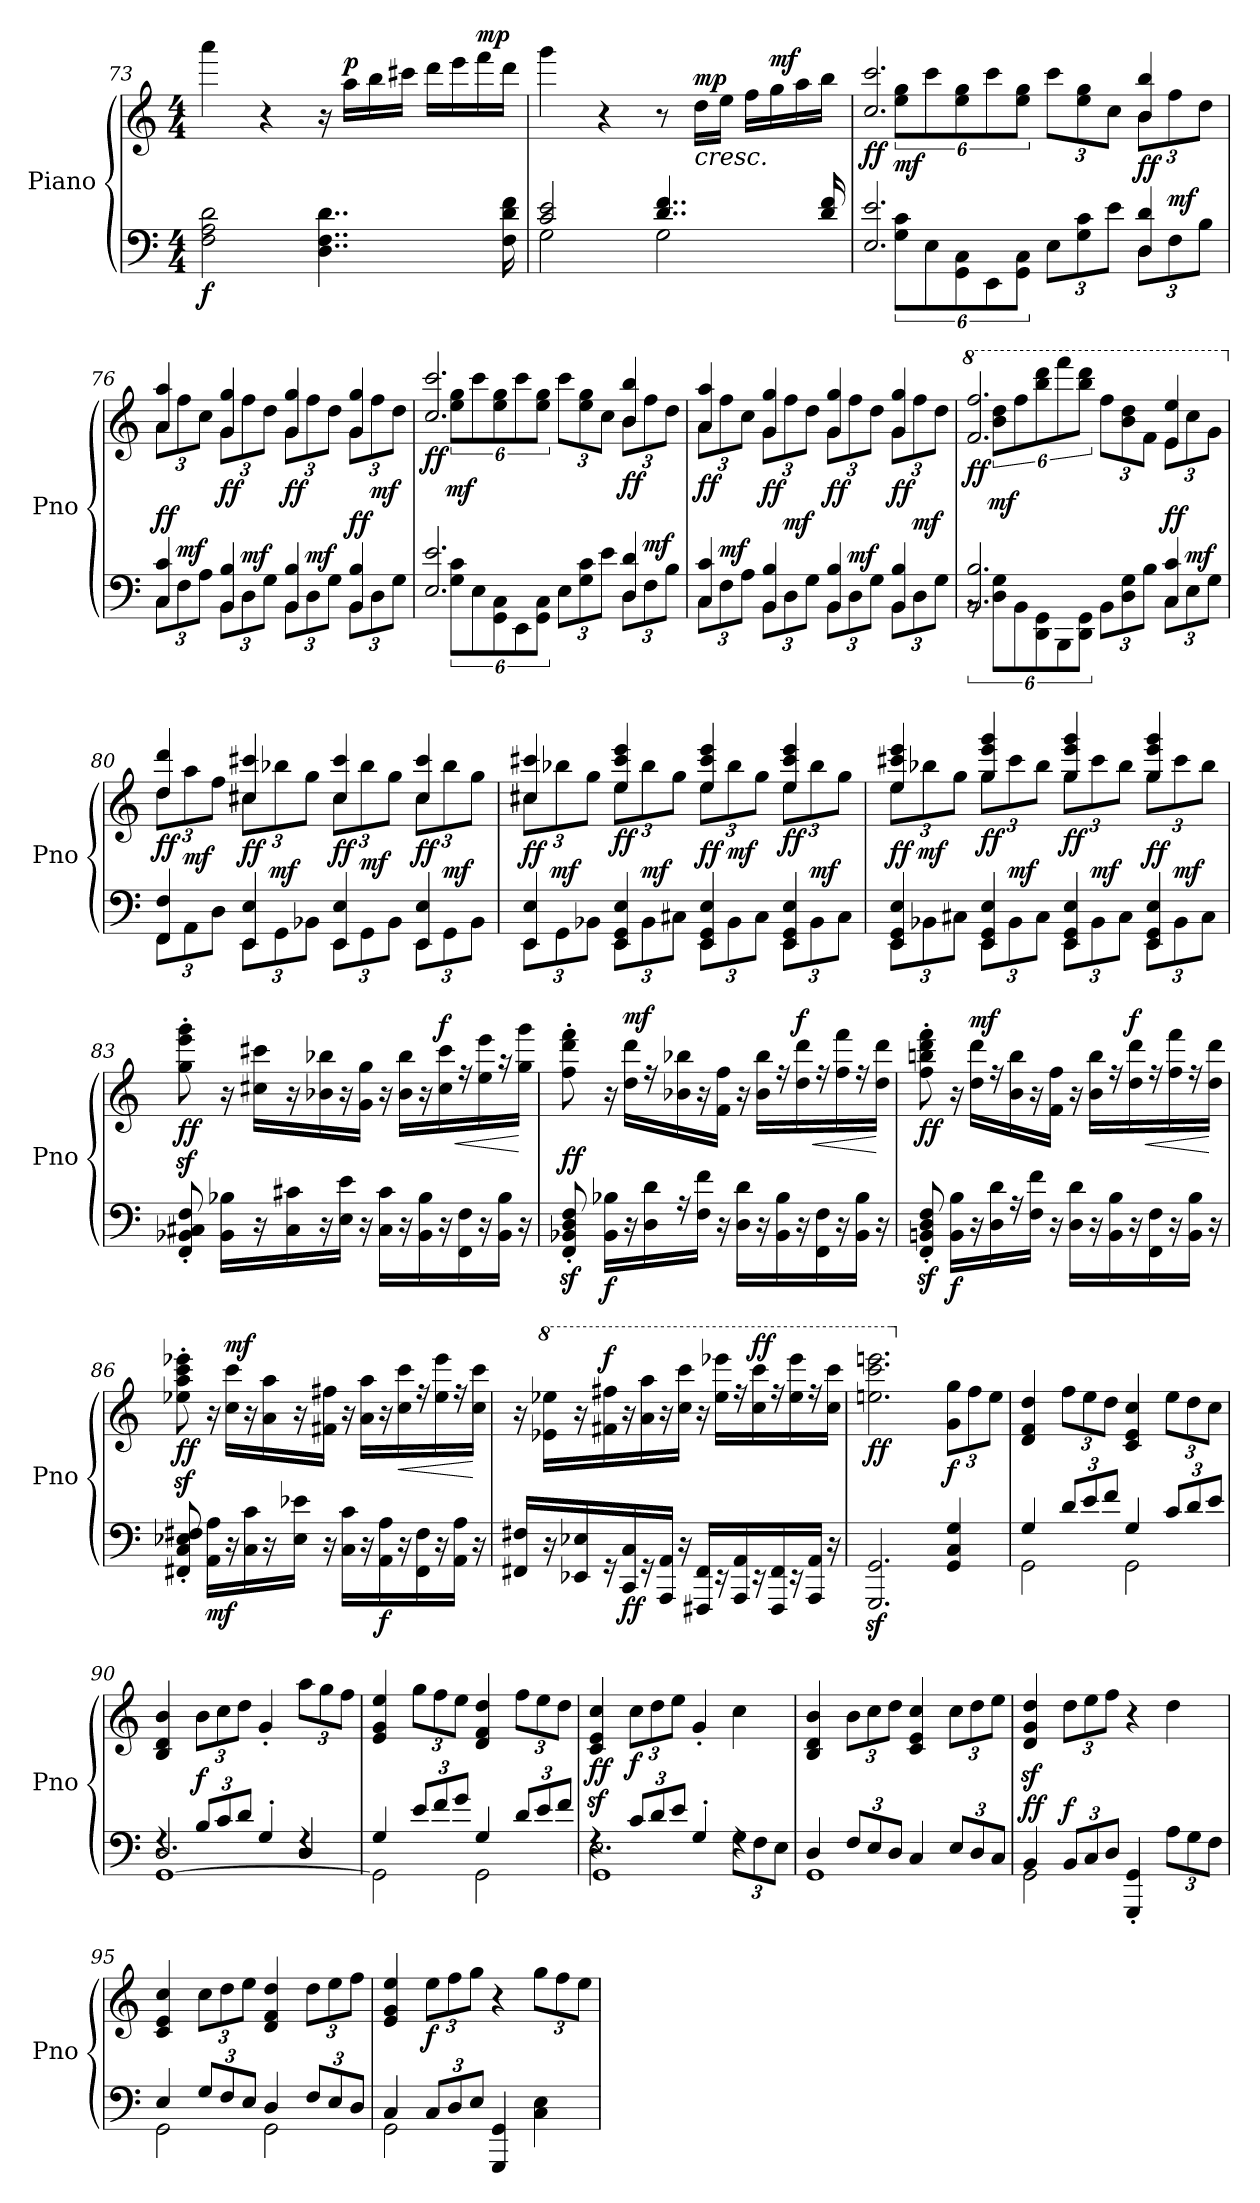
**kern	**kern	**dynam
*part1	*part1	*part1
*staff2	*staff1	*staff1/2
*I"Piano	*	*
*I'Pno	*	*
*clefF4	*clefG2	*
*k[]	*k[]	*
*M4/4	*M4/4	*
=73	=73	=73
!	!	!LO:DY:b=2
2F\ 2A\ 2d\	4aaa\	f
.	4r	.
4..D\ 4..F\ 4..d\	16r	.
!	!	!LO:DY:a
.	16aa\LL	p
.	16bb\	.
.	16ccc#X\JJ	.
.	16ddd\LL	.
.	16eee\	.
!	!	!LO:DY:a
.	16fff\	mp
16F\ 16d\ 16f\	16ddd\JJ	.
=74	=74	=74
*^	*	*
2c/ 2e/	2G\	4ggg\	.
.	.	4r	.
4..d/ 4..f/	2G\	8r	.
!	!	!	!LO:HP:b
!	!	!	!LO:DY:n=1:a
.	.	16dd\LL	< mp
.	.	16ee\JJ	.
.	.	16ff\LL	.
!	!	!	!LO:DY:n=2:a
.	.	16gg\	mf
.	.	16aa\	.
16d/ 16f/	.	16bb\JJ	[
!!LO:LB:g=z
=75	=75	=75	=75
*	*	*^	*
!	!	!	!	!LO:DY:b
2.E/ 2.e/	12rFyy	2.cc/ 2.ccc/	12ryy	ff
!	!	!	!	!LO:DY:b
.	12G\ 12c\L	.	12ee\ 12gg\L	mf
.	12E\	.	12ccc\	.
*	*	*8va	*	*
.	12GG\ 12C\	.	12eee\ 12ggg\	.
.	12EE\	.	12cccc\	.
.	12GG\ 12C\J	.	12eee\ 12ggg\J	.
*	*	*X8va	*	*
.	12E\L	.	12ccc\L	.
.	12G\ 12c\	.	12ee\ 12gg\	.
.	12e\J	.	12cc\J	.
*	*Xbrackettup	*	*Xbrackettup	*
!	!	!	!	!LO:DY:b
4D/ 4d/	12D\L	4b/ 4bb/	12b\L	ff
!	!	!	!	!LO:DY:a=2
.	12F\	.	12ff\	mf
.	12B\J	.	12dd\J	.
=76	=76	=76	=76	=76
!	!	!	!	!LO:DY:a=2
4C/ 4c/	12C\L	4a/ 4aa/	12a\L	ff
!	!	!	!	!LO:DY:a=2
.	12F\	.	12ff\	mf
.	12A\J	.	12cc\J	.
!	!	!	!	!LO:DY:b
4BB/ 4B/	12BB\L	4g/ 4gg/	12g\L	ff
!	!	!	!	!LO:DY:a=2
.	12D\	.	12ff\	mf
.	12G\J	.	12dd\J	.
!	!	!	!	!LO:DY:b
4BB/ 4B/	12BB\L	4g/ 4gg/	12g\L	ff
!	!	!	!	!LO:DY:a=2
.	12D\	.	12ff\	mf
.	12G\J	.	12dd\J	.
!	!	!	!	!LO:DY:a=2
4BB/ 4B/	12BB\L	4g/ 4gg/	12g\L	ff
!	!	!	!	!LO:DY:b
.	12D\	.	12ff\	mf
.	12G\J	.	12dd\J	.
=77	=77	=77	=77	=77
*	*brackettup	*	*brackettup	*
!	!	!	!	!LO:DY:b
2.E/ 2.e/	12rFyy	2.cc/ 2.ccc/	12ryy	ff
!	!	!	!	!LO:DY:b
.	12G\ 12c\L	.	12ee\ 12gg\L	mf
.	12E\	.	12ccc\	.
*	*	*8va	*	*
.	12GG\ 12C\	.	12eee\ 12ggg\	.
.	12EE\	.	12cccc\	.
.	12GG\ 12C\J	.	12eee\ 12ggg\J	.
*	*	*X8va	*	*
.	12E\L	.	12ccc\L	.
.	12G\ 12c\	.	12ee\ 12gg\	.
.	12e\J	.	12cc\J	.
*	*Xbrackettup	*	*Xbrackettup	*
!	!	!	!	!LO:DY:b
4D/ 4d/	12D\L	4b/ 4bb/	12b\L	ff
!	!	!	!	!LO:DY:a=2
.	12F\	.	12ff\	mf
.	12B\J	.	12dd\J	.
!!LO:LB:g=z	!!
=78	=78	=78	=78	=78
!	!	!	!	!LO:DY:b
4C/ 4c/	12C\L	4a/ 4aa/	12a\L	ff
!	!	!	!	!LO:DY:a=2
.	12F\	.	12ff\	mf
.	12A\J	.	12cc\J	.
!	!	!	!	!LO:DY:b
4BB/ 4B/	12BB\L	4g/ 4gg/	12g\L	ff
!	!	!	!	!LO:DY:b
.	12D\	.	12ff\	mf
.	12G\J	.	12dd\J	.
!	!	!	!	!LO:DY:b
4BB/ 4B/	12BB\L	4g/ 4gg/	12g\L	ff
!	!	!	!	!LO:DY:a=2
.	12D\	.	12ff\	mf
.	12G\J	.	12dd\J	.
!	!	!	!	!LO:DY:b
4BB/ 4B/	12BB\L	4g/ 4gg/	12g\L	ff
!	!	!	!	!LO:DY:b
.	12D\	.	12ff\	mf
.	12G\J	.	12dd\J	.
=79	=79	=79	=79	=79
*	*brackettup	*	*	*
*	*	*8va	*	*
*	*	*	*brackettup	*
!	!	!	!	!LO:DY:b
2.BB/ 2.B/	12rBB	2.ff/ 2.fff/	12rgyy	ff
!	!	!	!	!LO:DY:b
.	12D\ 12G\L	.	12bb\ 12ddd\L	mf
.	12BB\	.	12fff\	.
.	12DD\ 12GG\	.	12bbb\ 12dddd\	.
.	12BBB\	.	12ffff\	.
.	12DD\ 12GG\J	.	12bbb\ 12dddd\J	.
.	12BB\L	.	12fff\L	.
.	12D\ 12G\	.	12bb\ 12ddd\	.
.	12B\J	.	12ff\J	.
*	*Xbrackettup	*	*Xbrackettup	*
!	!	!	!	!LO:DY:a=2
4C/ 4c/	12C\L	4ee/ 4eee/	12ee\L	ff
!	!	!	!	!LO:DY:a=2
.	12E\	.	12ccc\	mf
.	12G\J	.	12gg\J	.
=80	=80	=80	=80	=80
*	*	*X8va	*	*
!	!	!	!	!LO:DY:b
4FF/ 4F/	12FF\L	4dd/ 4ddd/	12dd\L	ff
!	!	!	!	!LO:DY:b
.	12AA\	.	12aa\	mf
.	12D\J	.	12ff\J	.
!	!	!	!	!LO:DY:b
4EE/ 4E/	12EE\L	4cc#X/ 4ccc#X/	12cc#\L	ff
!	!	!	!	!LO:DY:a=2
.	12GG\	.	12bb-X\	mf
.	12BB-X\J	.	12gg\J	.
!	!	!	!	!LO:DY:b
4EE/ 4E/	12EE\L	4cc#/ 4ccc#/	12cc#\L	ff
!	!	!	!	!LO:DY:b
.	12GG\	.	12bb-\	mf
.	12BB-\J	.	12gg\J	.
!	!	!	!	!LO:DY:b
4EE/ 4E/	12EE\L	4cc#/ 4ccc#/	12cc#\L	ff
!	!	!	!	!LO:DY:a=2
.	12GG\	.	12bb-\	mf
.	12BB-\J	.	12gg\J	.
!!LO:LB:g=z	!!
=81	=81	=81	=81	=81
!	!	!	!	!LO:DY:a=2
4EE/ 4E/	12EE\L	4cc#X/ 4ccc#X/	12cc#\L	ff
!	!	!	!	!LO:DY:a=2
.	12GG\	.	12bb-X\	mf
.	12BB-X\J	.	12gg\J	.
!	!	!	!	!LO:DY:b
4EE/ 4GG/ 4E/	12EE\L	4ee/ 4ccc#/ 4eee/	12ee\L	ff
!	!	!	!	!LO:DY:a=2
.	12BB-\	.	12bb-\	mf
.	12C#X\J	.	12gg\J	.
!	!	!	!	!LO:DY:a=2
4EE/ 4GG/ 4E/	12EE\L	4ee/ 4ccc#/ 4eee/	12ee\L	ff
!	!	!	!	!LO:DY:b
.	12BB-\	.	12bb-\	mf
.	12C#\J	.	12gg\J	.
!	!	!	!	!LO:DY:b
4EE/ 4GG/ 4E/	12EE\L	4ee/ 4ccc#/ 4eee/	12ee\L	ff
!	!	!	!	!LO:DY:a=2
.	12BB-\	.	12bb-\	mf
.	12C#\J	.	12gg\J	.
=82	=82	=82	=82	=82
!	!	!	!	!LO:DY:a=2
4EE/ 4GG/ 4E/	12EE\L	4ee/ 4ccc#X/ 4eee/	12ee\L	ff
!	!	!	!	!LO:DY:b
.	12BB-X\	.	12bb-X\	mf
.	12C#X\J	.	12gg\J	.
!	!	!	!	!LO:DY:b
4EE/ 4GG/ 4E/	12EE\L	4gg/ 4eee/ 4ggg/	12gg\L	ff
!	!	!	!	!LO:DY:a=2
.	12BB-\	.	12ccc#\	mf
.	12C#\J	.	12bb-\J	.
!	!	!	!	!LO:DY:b
4EE/ 4GG/ 4E/	12EE\L	4gg/ 4eee/ 4ggg/	12gg\L	ff
!	!	!	!	!LO:DY:a=2
.	12BB-\	.	12ccc#\	mf
.	12C#\J	.	12bb-\J	.
!	!	!	!	!LO:DY:a=2
4EE/ 4GG/ 4E/	12EE\L	4gg/ 4eee/ 4ggg/	12gg\L	ff
!	!	!	!	!LO:DY:a=2
.	12BB-\	.	12ccc#\	mf
.	12C#\J	.	12bb-\J	.
=83	=83	=83	=83	=83
!	!	!	!	!LO:DY:b
*v	*v	*	*	*
*	*v	*v	*
8FF/' 8BB-X/' 8C#X/' 8F/'	8gg\z<' 8eee\z<' 8ggg\z<'	ff
!	!	!LO:DY:b=2
!	!	!LO:DY:n=1:a
16BB-\ 16B-X\LL	16r	f mf
16r	16cc#X\ 16ccc#X\LL	.
16C#\ 16c#X\	16r	.
16r	16b-X\ 16bb-X\	.
16E\ 16e\JJ	16r	.
16r	16g\ 16gg\JJ	.
16C#\ 16c#\LL	16r	.
16r	16b-\ 16bb-\LL	.
16BB-\ 16B-\	16r	.
!	!	!LO:HP:b
!	!	!LO:DY:n=2:a
16r	16cc#\ 16ccc#\	< f
16FF\ 16F\	16r	.
16r	16ee\ 16eee\	.
16BB-\ 16B-\JJ	16r	.
16r	16gg\ 16ggg\JJ	[
!!LO:LB:g=z
=84	=84	=84
!	!	!LO:DY:a=2
8FF/z>' 8BB-X/z>' 8D/z>' 8F/z>'	8ff\' 8ddd\' 8fff\'	ff
!	!	!LO:DY:b=2
16BB-\ 16B-X\LL	16r	f
!	!	!LO:DY:a
16r	16dd\ 16ddd\LL	mf
16D\ 16d\	16r	.
16r	16b-X\ 16bb-X\	.
16F\ 16f\JJ	16r	.
16r	16f\ 16ff\JJ	.
16D\ 16d\LL	16r	.
16r	16b-\ 16bb-\LL	.
16BB-\ 16B-\	16r	.
!	!	!LO:HP:b
!	!	!LO:DY:n=1:a
16r	16dd\ 16ddd\	< f
16FF\ 16F\	16r	.
16r	16ff\ 16fff\	.
16BB-\ 16B-\JJ	16r	.
16r	16dd\ 16ddd\JJ	[
=85	=85	=85
!	!	!LO:DY:b
8FF/z>' 8BBn/z>' 8D/z>' 8F/z>'	8ff\' 8bbn\' 8ddd\' 8fff\'	ff
!	!	!LO:DY:b=2
16BB\ 16B\LL	16r	f
!	!	!LO:DY:a
16r	16dd\ 16ddd\LL	mf
16D\ 16d\	16r	.
16r	16b\ 16bb\	.
16F\ 16f\JJ	16r	.
16r	16f\ 16ff\JJ	.
16D\ 16d\LL	16r	.
16r	16b\ 16bb\LL	.
16BB\ 16B\	16r	.
!	!	!LO:HP:b
!	!	!LO:DY:n=1:a
16r	16dd\ 16ddd\	< f
16FF\ 16F\	16r	.
16r	16ff\ 16fff\	.
16BB\ 16B\JJ	16r	.
16r	16dd\ 16ddd\JJ	[
=86	=86	=86
!	!	!LO:DY:b
8FF#X/' 8C/' 8E-X/' 8F#X/'	8ee-X\z<' 8aa\z<' 8ccc\z<' 8eee-X\z<'	ff
!	!	!LO:DY:b=2
16AA\ 16A\LL	16r	mf
!	!	!LO:DY:a
16r	16cc\ 16ccc\LL	mf
16C\ 16c\	16r	.
16r	16a\ 16aa\	.
16E-\ 16e-X\JJ	16r	.
16r	16f#X\ 16ff#X\JJ	.
16C\ 16c\LL	16r	.
16r	16a\ 16aa\LL	.
!	!	!LO:DY:b=2
16AA\ 16A\	16r	f
!	!	!LO:HP:b
16r	16cc\ 16ccc\	<
16FF#\ 16F#\	16r	.
16r	16ee-\ 16eee-\	.
16AA\ 16A\JJ	16r	.
16r	16cc\ 16ccc\JJ	[
!!LO:LB:g=z
=87	=87	=87
16FF#X/ 16F#X/LL	16r	.
*	*8va	*
16r	16ee-X\ 16eee-X\LL	.
16EE-X/ 16E-X/	16r	.
!	!	!LO:DY:a
16r	16ff#X\ 16fff#X\	f
!	!	!LO:DY:b=2
16CC/ 16C/	16r	ff
16r	16aa\ 16aaa\	.
16AAA/ 16AA/JJ	16r	.
16r	16ccc\ 16cccc\JJ	.
16FFF#X/ 16FF#/LL	16r	.
16r	16eee-\ 16eeee-X\LL	.
16AAA/ 16AA/	16r	.
!	!	!LO:DY:a
16r	16ccc\ 16cccc\	ff
16FFF#/ 16FF#/	16r	.
16r	16eee-\ 16eeee-\	.
16AAA/ 16AA/JJ	16r	.
16r	16ccc\ 16cccc\JJ	.
=88	=88	=88
!	!	!LO:DY:b
2.GGG/z> 2.GG/z>	2.eeen\ 2.cccc\ 2.eeeen\	ff
*	*X8va	*
!	!	!LO:DY:b
4GG/ 4C/ 4G/	12g\ 12gg\L	f
.	12ff\	.
.	12ee\J	.
=89	=89	=89
*^	*	*
4G/	2GG\	4d/ 4f/ 4dd/	.
12d/L	.	12ff\L	.
12e/	.	12ee\	.
12f/J	.	12dd\J	.
4G/	2GG\	4c/ 4e/ 4cc/	.
12c/L	.	12ee\L	.
12d/	.	12dd\	.
12e/J	.	12cc\J	.
=90	=90	=90	=90
*	*^	*	*
!	!	!	!	!LO:DY:a=2
!	!	!	!	!LO:DY:n=1:a=2
4rF	2.D/	[1GG	4B/ 4d/ 4b/	ff sf
!	!	!	!	!LO:DY:n=2:a=2
12B/L	.	.	12b\L	f
12c/	.	.	12cc\	.
12d/J	.	.	12dd\J	.
4G'/	.	.	4g'/	.
4rF	4D/	.	12aa\L	.
.	.	.	12gg\	.
.	.	.	12ff\J	.
*	*v	*v	*	*
!!LO:PB:g=z
=91	=91	=91	=91
4G/	2GG\]	4e/ 4g/ 4ee/	.
12e/L	.	12gg\L	.
12f/	.	12ff\	.
12g/J	.	12ee\J	.
4G/	2GG\	4d/ 4f/ 4dd/	.
12d/L	.	12ff\L	.
12e/	.	12ee\	.
12f/J	.	12dd\J	.
=92	=92	=92	=92
*	*^	*	*
!	!	!	!	!LO:DY:b
4rF	2.E\	1GG	4c/z< 4e/z< 4cc/z<	ff
!	!	!	!	!LO:DY:b
12c/L	.	.	12cc\L	f
12d/	.	.	12dd\	.
12e/J	.	.	12ee\J	.
4G'/	.	.	4g'/	.
4rF	12G\L	.	4cc\	.
.	12F\	.	.	.
.	12E\J	.	.	.
*	*v	*v	*	*
=93	=93	=93	=93
4D/	1GG	4B/ 4d/ 4b/	.
12F/L	.	12b\L	.
12E/	.	12cc\	.
12D/J	.	12dd\J	.
4C/	.	4c/ 4e/ 4cc/	.
12E/L	.	12cc\L	.
12D/	.	12dd\	.
12C/J	.	12ee\J	.
=94	=94	=94	=94
!	!	!	!LO:DY:a=2
4BB/	2GG\	4d/z< 4g/z< 4dd/z<	ff
!	!	!	!LO:DY:a=2
12BB/L	.	12dd\L	f
12C/	.	12ee\	.
12D/J	.	12ff\J	.
4GGG/' 4GG/'	2rFFFyy	4r	.
12A\L	.	4dd\	.
12G\	.	.	.
12F\J	.	.	.
=95	=95	=95	=95
4E/	2GG\	4c/ 4e/ 4cc/	.
12G/L	.	12cc\L	.
12F/	.	12dd\	.
12E/J	.	12ee\J	.
4D/	2GG\	4d/ 4f/ 4dd/	.
12F/L	.	12dd\L	.
12E/	.	12ee\	.
12D/J	.	12ff\J	.
!!LO:LB:g=z
=96	=96	=96	=96
!	!	!	!LO:DY:a=2
!	!	!	!LO:DY:n=1:a=2
4C/	2GG\	4e/ 4g/ 4ee/	ff sf
!	!	!	!LO:DY:n=2:b
12C/L	.	12ee\L	f
12D/	.	12ff\	.
12E/J	.	12gg\J	.
4GGG/ 4GG/	2ryy	4r	.
4C\ 4E\	.	12gg\L	.
.	.	12ff\	.
.	.	12ee\J	.
*v	*v	*	*
=	=	=
*-	*-	*-
